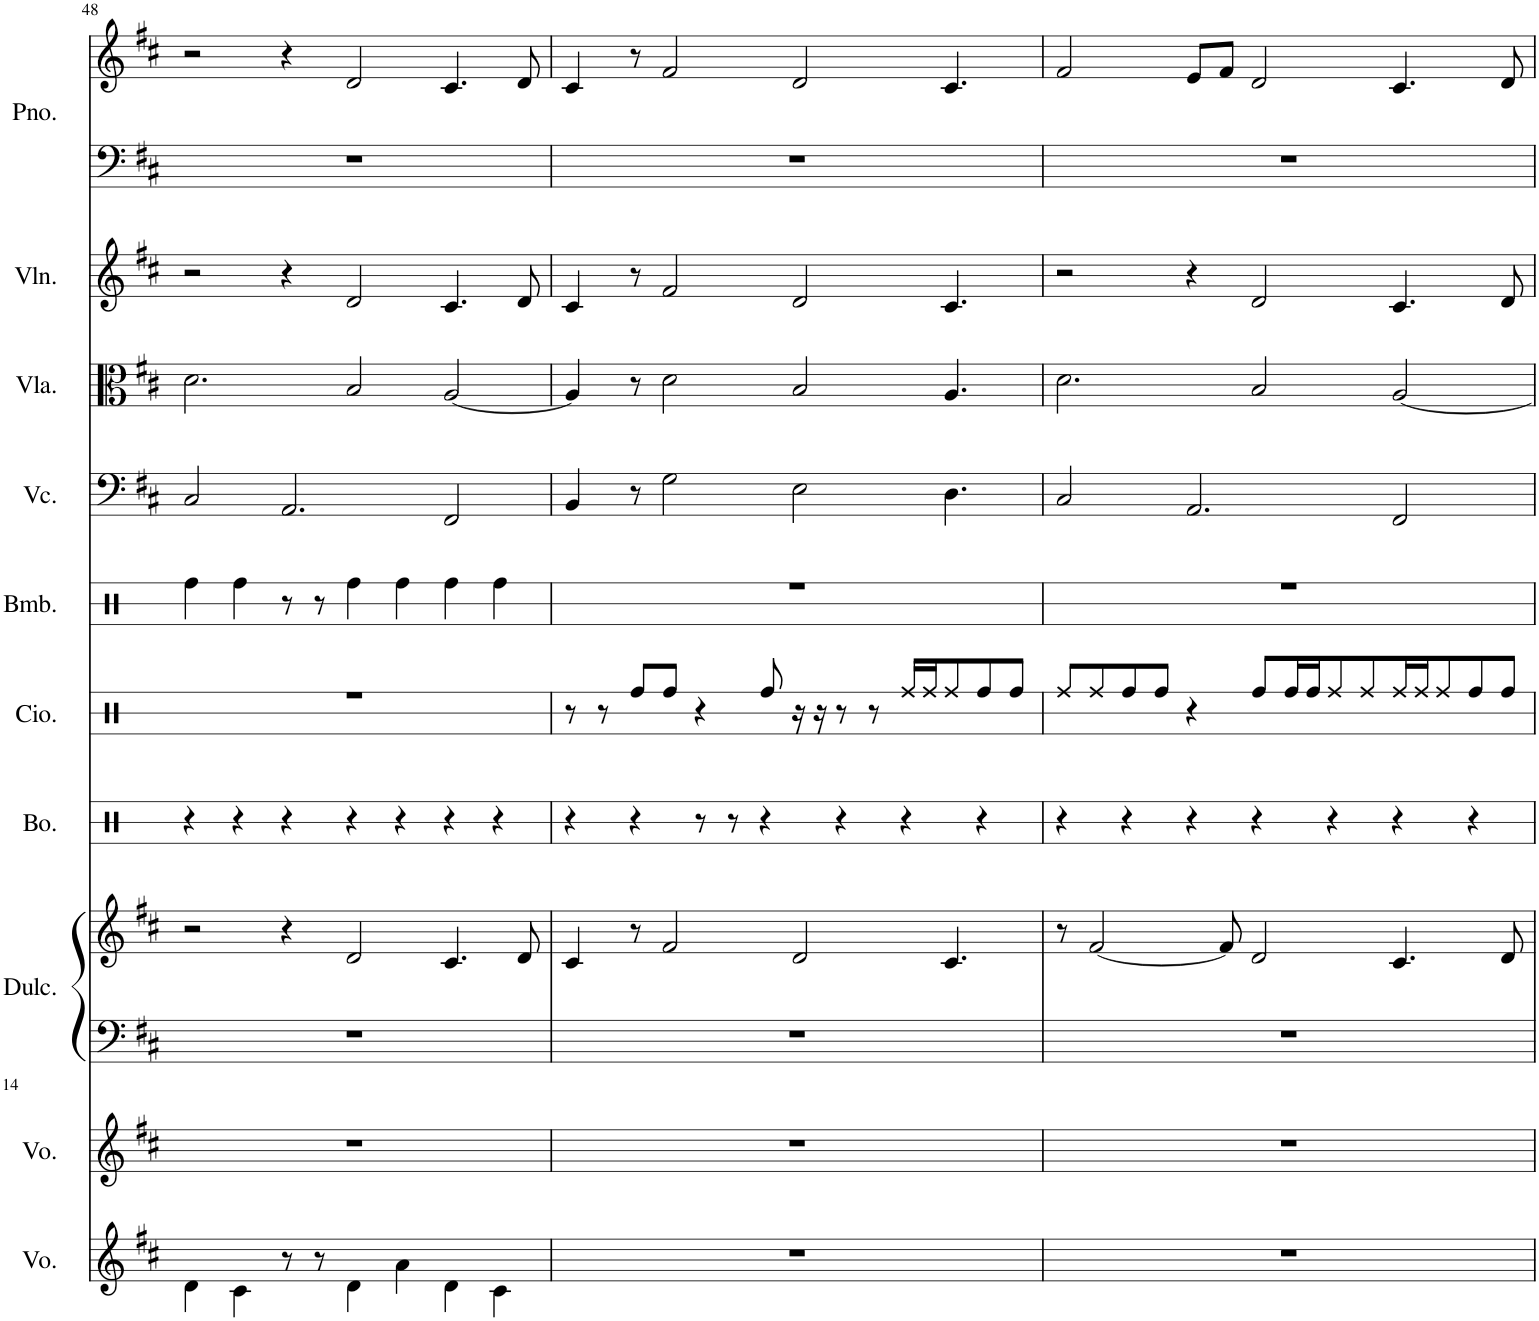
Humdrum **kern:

**kern	**kern	**kern	**kern	**kern	**kern	**kern	**kern	**kern	**kern	**kern	**kern
*part10	*part9	*part8	*part8	*part7	*part6	*part5	*part4	*part3	*part2	*part1	*part1
*staff12	*staff11	*staff10	*staff9	*staff8	*staff7	*staff6	*staff5	*staff4	*staff3	*staff2	*staff1
*I"Voz	*I"Voz	*I"Dulcémele	*	*I"Bongos	*I"Congas	*I"Bombo	*I"Violonchelo	*I"Viola	*I"Violín	*I"Piano	*
*I'Vo.	*I'Vo.	*I'Dulc.	*	*I'Bo.	*	*I'Bmb.	*I'Vc.	*I'Vla.	*I'Vln.	*I'Pno.	*
!!LO:PB:g=z
*clefG2	*clefG2	*clefF4	*clefG2	*clefX	*clefX	*clefX	*clefF4	*clefC3	*clefG2	*clefF4	*clefG2
*k[f#c#]	*k[f#c#]	*k[f#c#]	*k[f#c#]	*k[]	*k[]	*k[]	*k[f#c#]	*k[f#c#]	*k[f#c#]	*k[f#c#]	*k[f#c#]
*M7/4	*M7/4	*M7/4	*M7/4	*M7/4	*M7/4	*M7/4	*M7/4	*M7/4	*M7/4	*M7/4	*M7/4
=48	=48	=48	=48	=48	=48	=48	=48	=48	=48	=48	=48
4d\	1..r	1..r	2r	4r	1..r	4Rdd\	2C#/	2.d\	2r	1..r	2r
4c#\	.	.	.	4r	.	4Rdd\	.	.	.	.	.
8r	.	.	4r	4r	.	8r	2.AA/	.	4r	.	4r
8r	.	.	.	.	.	8r	.	.	.	.	.
4d\	.	.	2d/	4r	.	4Rdd\	.	2B/	2d/	.	2d/
4a\	.	.	.	4r	.	4Rdd\	.	.	.	.	.
4d\	.	.	4.c#/	4r	.	4Rdd\	2FF#/	[2A/	4.c#/	.	4.c#/
4c#\	.	.	.	4r	.	4Rdd\	.	.	.	.	.
.	.	.	8d/	.	.	.	.	.	8d/	.	8d/
=49	=49	=49	=49	=49	=49	=49	=49	=49	=49	=49	=49
1..r	1..r	1..r	4c#/	4r	8r	1..r	4BB/	4A/]	4c#/	1..r	4c#/
.	.	.	.	.	8r	.	.	.	.	.	.
.	.	.	8r	4r	8Rdd/L	.	8r	8r	8r	.	8r
.	.	.	2f#/	.	8Rdd/J	.	2G\	2d\	2f#/	.	2f#/
.	.	.	.	8r	4r	.	.	.	.	.	.
.	.	.	.	8r	.	.	.	.	.	.	.
.	.	.	.	4r	8Rdd/	.	.	.	.	.	.
.	.	.	2d/	.	16r	.	2E\	2B/	2d/	.	2d/
.	.	.	.	.	16r	.	.	.	.	.	.
.	.	.	.	4r	8r	.	.	.	.	.	.
.	.	.	.	.	8r	.	.	.	.	.	.
.	.	.	.	4r	16Rdd/LL	.	.	.	.	.	.
.	.	.	.	.	16Rdd/J	.	.	.	.	.	.
.	.	.	4.c#/	.	8Rdd/	.	4.D\	4.A/	4.c#/	.	4.c#/
.	.	.	.	4r	8Rdd/	.	.	.	.	.	.
.	.	.	.	.	8Rdd/J	.	.	.	.	.	.
=50	=50	=50	=50	=50	=50	=50	=50	=50	=50	=50	=50
1..r	1..r	1..r	8r	4r	8Rdd/L	1..r	2C#/	2.d\	2r	1..r	2f#/
.	.	.	[2f#/	.	8Rdd/	.	.	.	.	.	.
.	.	.	.	4r	8Rdd/	.	.	.	.	.	.
.	.	.	.	.	8Rdd/J	.	.	.	.	.	.
.	.	.	.	4r	4r	.	2.AA/	.	4r	.	8e/L
.	.	.	8f#/]	.	.	.	.	.	.	.	8f#/J
.	.	.	2d/	4r	8Rdd/L	.	.	2B/	2d/	.	2d/
.	.	.	.	.	16Rdd/L	.	.	.	.	.	.
.	.	.	.	.	16Rdd/J	.	.	.	.	.	.
.	.	.	.	4r	8Rdd/	.	.	.	.	.	.
.	.	.	.	.	8Rdd/	.	.	.	.	.	.
.	.	.	4.c#/	4r	16Rdd/L	.	2FF#/	[2A/	4.c#/	.	4.c#/
.	.	.	.	.	16Rdd/J	.	.	.	.	.	.
.	.	.	.	.	8Rdd/	.	.	.	.	.	.
.	.	.	.	4r	8Rdd/	.	.	.	.	.	.
.	.	.	8d/	.	8Rdd/J	.	.	.	8d/	.	8d/
=	=	=	=	=	=	=	=	=	=	=	=
*-	*-	*-	*-	*-	*-	*-	*-	*-	*-	*-	*-
